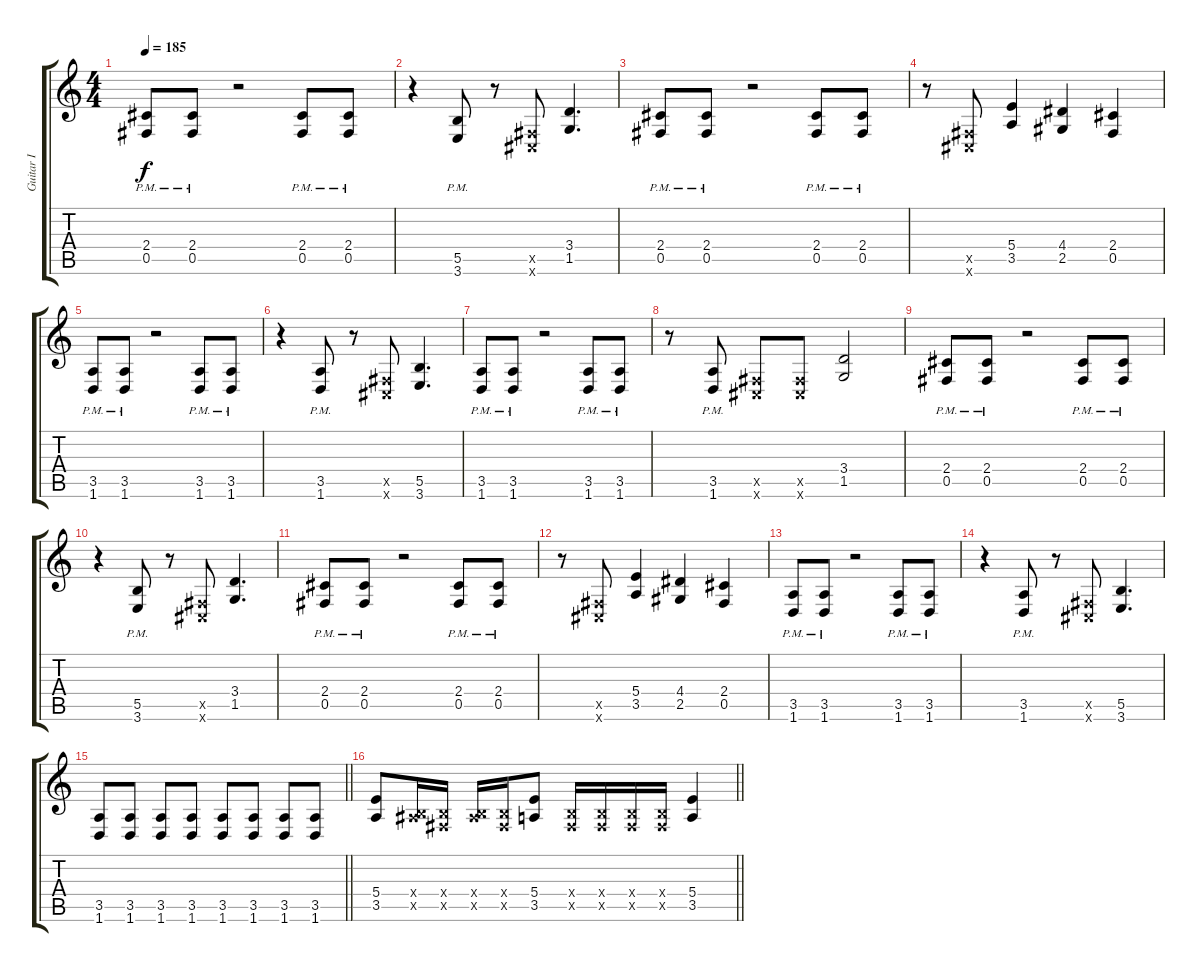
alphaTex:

\track ("Guitar I" "Guitar I") {instrument distortionguitar}
\staff {score tabs}
\tuning (Db4 Ab3 E3 B2 Gb2 Db2) {hide}
\ts (4 4)
\tempo 185
\clef g2
\ks c
(2.4{pm} 0.5{pm}).8{dy f} (2.4{pm} 0.5{pm}).8 r.2 (2.4{pm} 0.5{pm}).8 (2.4{pm} 0.5{pm}).8 |
r.4 (5.5{pm} 3.6{pm}).8 r.8 (0.5{x} 0.6{x}).8 (3.4 1.5).4{d} |
(2.4{pm} 0.5{pm}).8 (2.4{pm} 0.5{pm}).8 r.2 (2.4{pm} 0.5{pm}).8 (2.4{pm} 0.5{pm}).8 |
r.8 (0.5{x} 0.6{x}).8 (5.4 3.5).4 (4.4 2.5).4 (2.4 0.5).4 |
(3.5{pm} 1.6{pm}).8 (3.5{pm} 1.6{pm}).8 r.2 (3.5{pm} 1.6{pm}).8 (3.5{pm} 1.6{pm}).8 |
r.4 (3.5{pm} 1.6{pm}).8 r.8 (0.5{x} 0.6{x}).8 (5.5 3.6).4{d} |
(3.5{pm} 1.6{pm}).8 (3.5{pm} 1.6{pm}).8 r.2 (3.5{pm} 1.6{pm}).8 (3.5{pm} 1.6{pm}).8 |
r.8 (3.5{pm} 1.6{pm}).8 (0.5{x} 0.6{x}).8 (0.5{x} 0.6{x}).8 (3.4 1.5).2 |
(2.4{pm} 0.5{pm}).8 (2.4{pm} 0.5{pm}).8 r.2 (2.4{pm} 0.5{pm}).8 (2.4{pm} 0.5{pm}).8 |
r.4 (5.5{pm} 3.6{pm}).8 r.8 (0.5{x} 0.6{x}).8 (3.4 1.5).4{d} |
(2.4{pm} 0.5{pm}).8 (2.4{pm} 0.5{pm}).8 r.2 (2.4{pm} 0.5{pm}).8 (2.4{pm} 0.5{pm}).8 |
r.8 (0.5{x} 0.6{x}).8 (5.4 3.5).4 (4.4 2.5).4 (2.4 0.5).4 |
(3.5{pm} 1.6{pm}).8 (3.5{pm} 1.6{pm}).8 r.2 (3.5{pm} 1.6{pm}).8 (3.5{pm} 1.6{pm}).8 |
r.4 (3.5{pm} 1.6{pm}).8 r.8 (0.5{x} 0.6{x}).8 (5.5 3.6).4{d} |
\barLineRight lightlight
(3.5 1.6).8 (3.5 1.6).8 (3.5 1.6).8 (3.5 1.6).8 (3.5 1.6).8 (3.5 1.6).8 (3.5 1.6).8 (3.5 1.6).8 |
\barLineRight lightlight
(5.4 3.5).8 (0.4{x} 4.5{x}).16 (0.4{x} 0.5{x}).16 (0.4{x} 4.5{x}).16 (0.4{x} 0.5{x}).16 (5.4 3.5).8 (0.4{x} 0.5{x}).16 (0.4{x} 0.5{x}).16 (0.4{x} 0.5{x}).16 (0.4{x} 0.5{x}).16 (5.4 3.5).4
